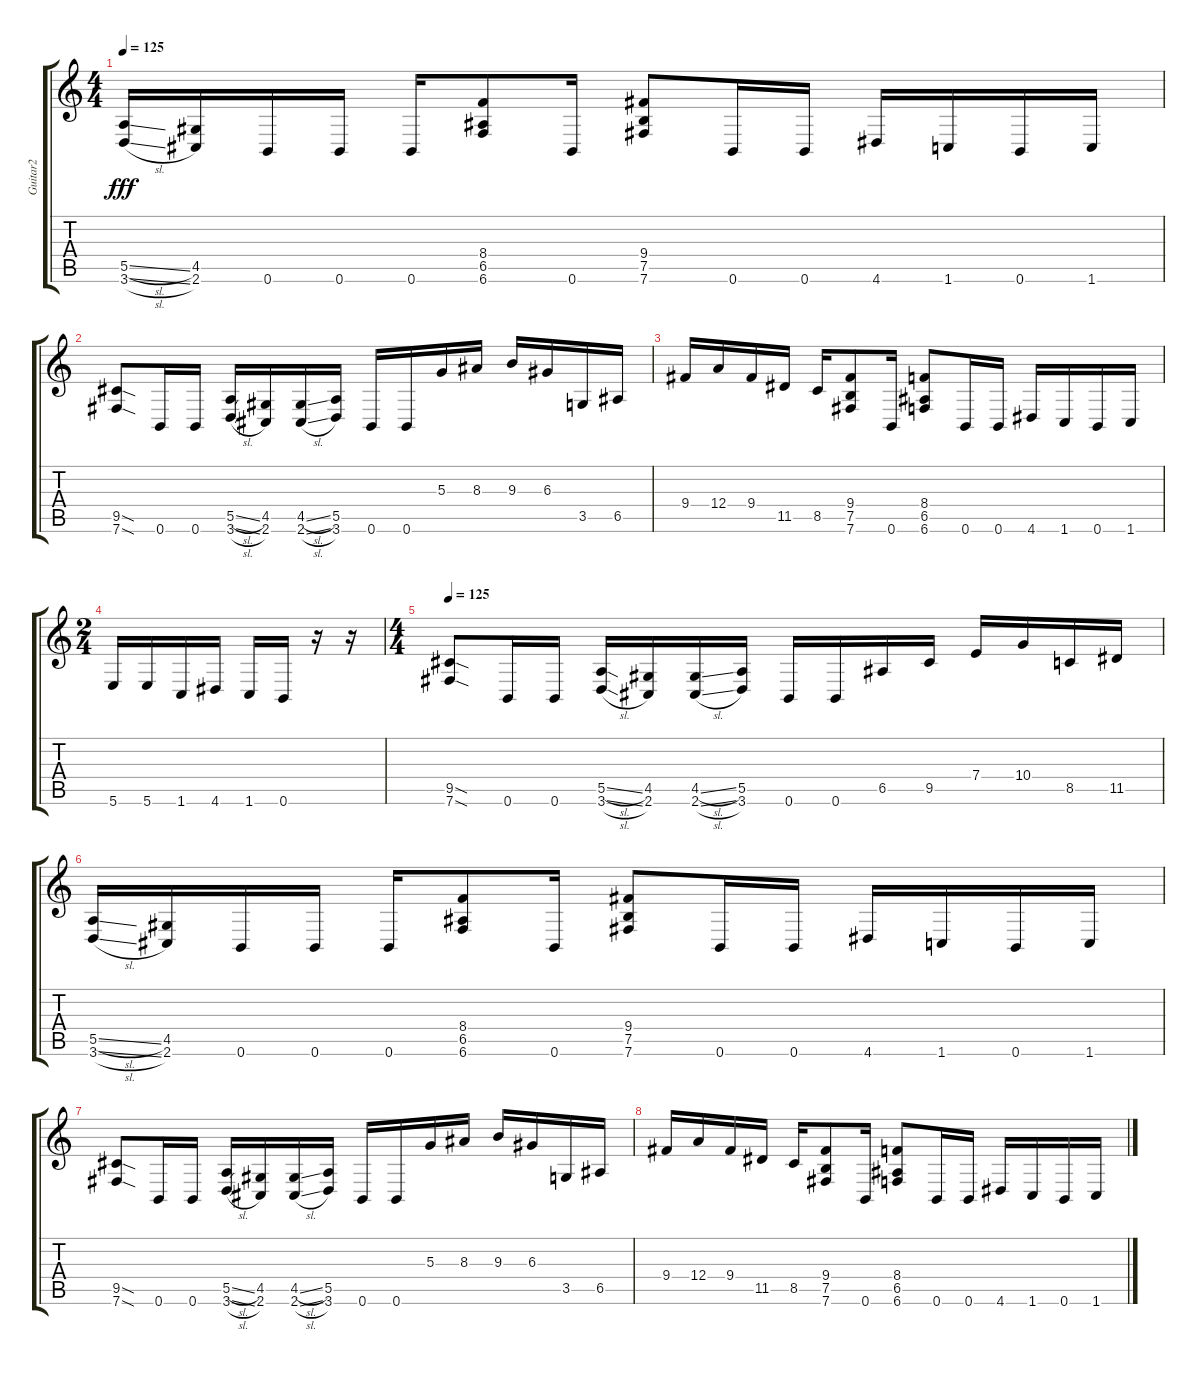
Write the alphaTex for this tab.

\track ("Guitar2" "Guitar2") {instrument distortionguitar}
\staff {score tabs}
\tuning (B3 Gb3 D3 A2 E2 B1) {hide}
\ts (4 4)
\tempo 125
\clef g2
\ks c
(5.5{sl} 3.6{sl}).16{dy fff} (4.5 2.6).16 0.6.16 0.6.16 0.6.16 (8.4 6.5 6.6).8 0.6.16 (9.4 7.5 7.6).8 0.6.16 0.6.16 4.6.16 1.6.16 0.6.16 1.6.16 |
(9.5{sod} 7.6{sod}).8 0.6.16 0.6.16 (5.5{sl} 3.6{sl}).16 (4.5 2.6).16 (4.5{sl} 2.6{sl}).16 (5.5 3.6).16 0.6.16 0.6.16 5.3.16 8.3.16 9.3.16 6.3.16 3.5.16 6.5.16 |
9.4.16 12.4.16 9.4.16 11.5.16 8.5.16 (9.4 7.5 7.6).8 0.6.16 (8.4 6.5 6.6).8 0.6.16 0.6.16 4.6.16 1.6.16 0.6.16 1.6.16 |
\ts (2 4)
5.6.16 5.6.16 1.6.16 4.6.16 1.6.16 0.6.16 r.16 r.16 |
\ts (4 4)
\tempo 125
(9.5{sod} 7.6{sod}).8 0.6.16 0.6.16 (5.5{sl} 3.6{sl}).16 (4.5 2.6).16 (4.5{sl} 2.6{sl}).16 (5.5 3.6).16 0.6.16 0.6.16 6.5.16 9.5.16 7.4.16 10.4.16 8.5.16 11.5.16 |
(5.5{sl} 3.6{sl}).16 (4.5 2.6).16 0.6.16 0.6.16 0.6.16 (8.4 6.5 6.6).8 0.6.16 (9.4 7.5 7.6).8 0.6.16 0.6.16 4.6.16 1.6.16 0.6.16 1.6.16 |
(9.5{sod} 7.6{sod}).8 0.6.16 0.6.16 (5.5{sl} 3.6{sl}).16 (4.5 2.6).16 (4.5{sl} 2.6{sl}).16 (5.5 3.6).16 0.6.16 0.6.16 5.3.16 8.3.16 9.3.16 6.3.16 3.5.16 6.5.16 |
9.4.16 12.4.16 9.4.16 11.5.16 8.5.16 (9.4 7.5 7.6).8 0.6.16 (8.4 6.5 6.6).8 0.6.16 0.6.16 4.6.16 1.6.16 0.6.16 1.6.16
